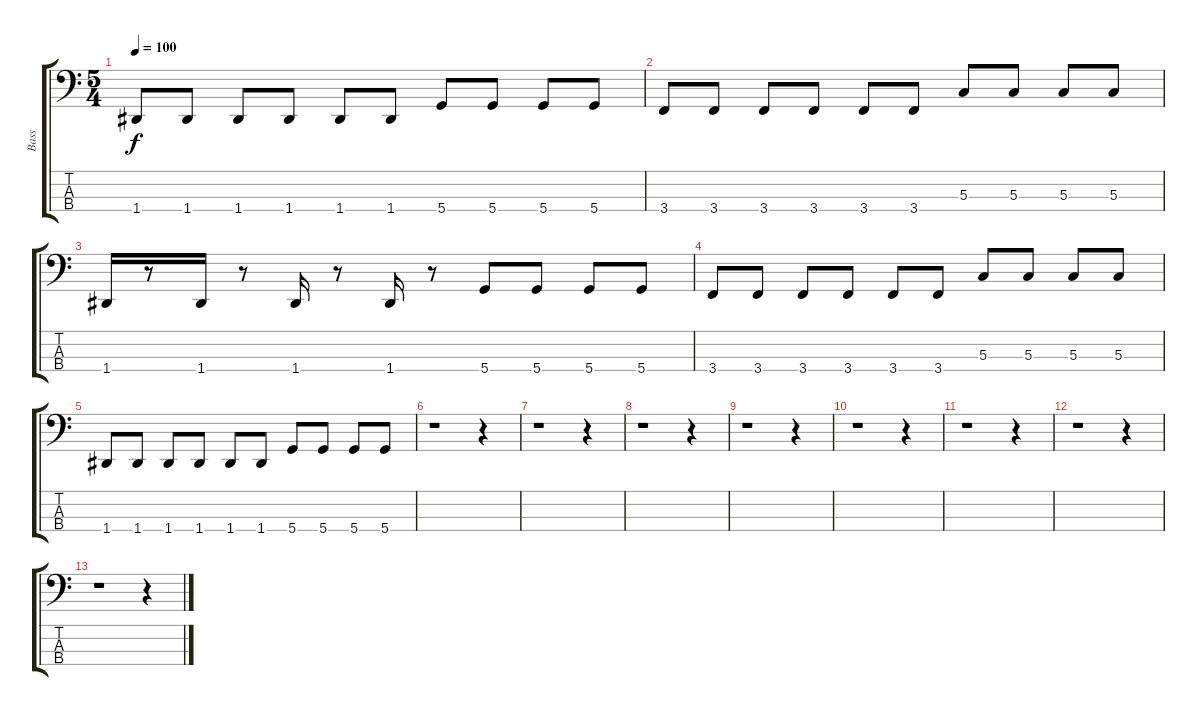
\track ("Bass" "Bass") {instrument electricbassfinger}
\staff {score tabs}
\tuning (F2 C2 G1 D1) {hide}
\ts (5 4)
\tempo 100
\clef f4
\ks c
1.4.8{dy f} 1.4.8 1.4.8 1.4.8 1.4.8 1.4.8 5.4.8 5.4.8 5.4.8 5.4.8 |
3.4.8 3.4.8 3.4.8 3.4.8 3.4.8 3.4.8 5.3.8 5.3.8 5.3.8 5.3.8 |
1.4.16 r.8 1.4.16 r.8 1.4.16 r.8 1.4.16 r.8 5.4.8 5.4.8 5.4.8 5.4.8 |
3.4.8 3.4.8 3.4.8 3.4.8 3.4.8 3.4.8 5.3.8 5.3.8 5.3.8 5.3.8 |
1.4.8 1.4.8 1.4.8 1.4.8 1.4.8 1.4.8 5.4.8 5.4.8 5.4.8 5.4.8 |
r.1 r.4 |
r.1 r.4 |
r.1 r.4 |
r.1 r.4 |
r.1 r.4 |
r.1 r.4 |
r.1 r.4 |
r.1 r.4
